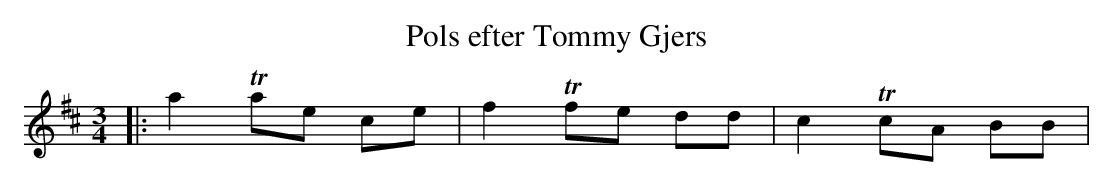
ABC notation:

X:1
T:Pols efter Tommy Gjers
M:3/4
L:1/8
K:D
|: a2 +trill+ae ce | f2 +trill+fe dd | c2 +trill+cA BB |
